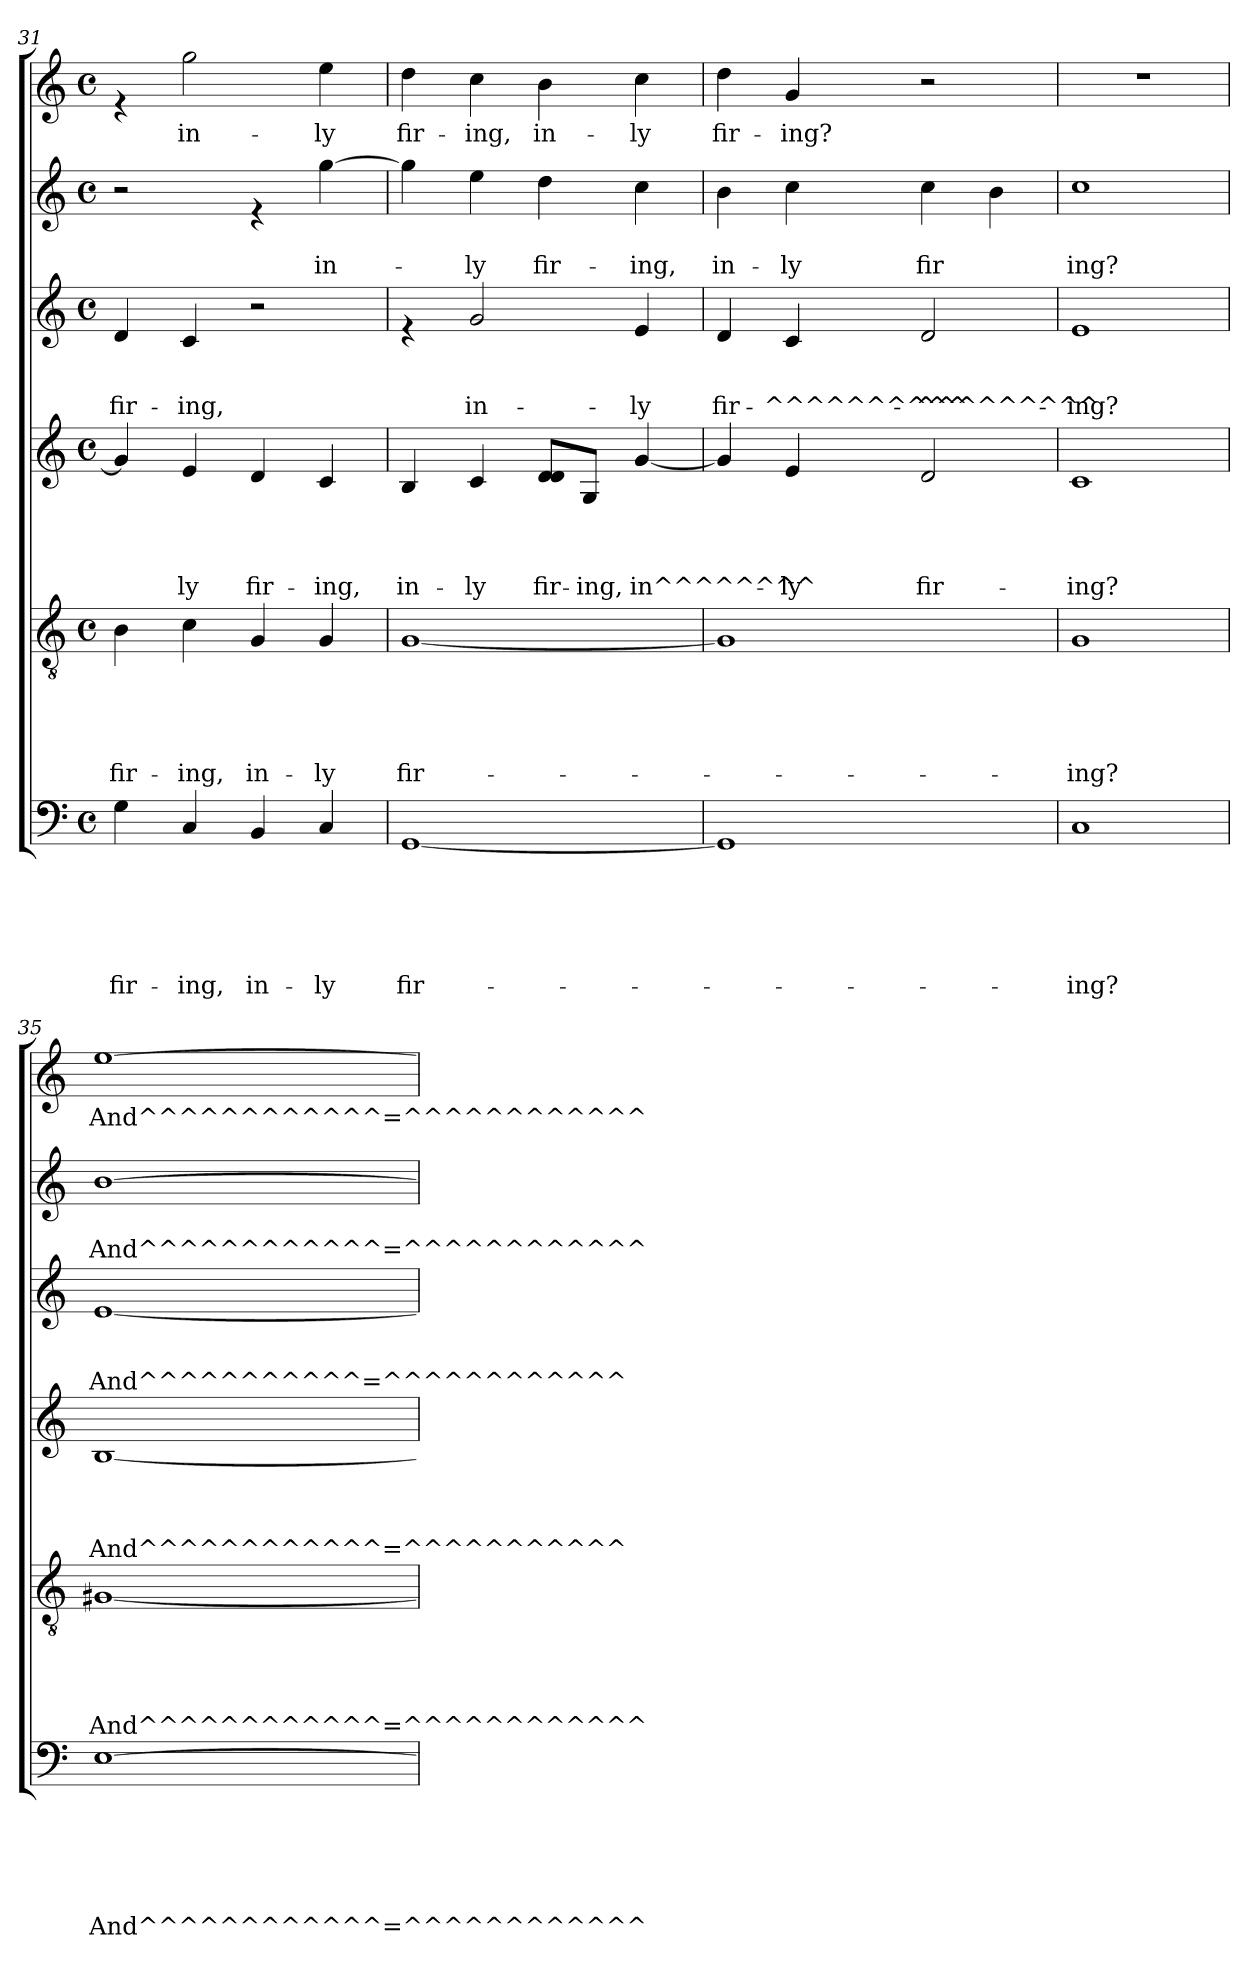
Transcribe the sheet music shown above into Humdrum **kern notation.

**kern	**text	**text	**text	**text	**text	**text	**kern	**text	**text	**text	**text	**text	**kern	**text	**text	**text	**text	**kern	**text	**text	**text	**kern	**text	**text	**kern	**text
*part6	*part6	*part6	*part6	*part6	*part6	*part6	*part5	*part5	*part5	*part5	*part5	*part5	*part4	*part4	*part4	*part4	*part4	*part3	*part3	*part3	*part3	*part2	*part2	*part2	*part1	*part1
*staff6	*staff6	*staff6	*staff6	*staff6	*staff6	*staff6	*staff5	*staff5	*staff5	*staff5	*staff5	*staff5	*staff4	*staff4	*staff4	*staff4	*staff4	*staff3	*staff3	*staff3	*staff3	*staff2	*staff2	*staff2	*staff1	*staff1
!!LO:LB:g=z
*clefF4	*	*	*	*	*	*	*clefGv2	*	*	*	*	*	*clefG2	*	*	*	*	*clefG2	*	*	*	*clefG2	*	*	*clefG2	*
*k[]	*	*	*	*	*	*	*k[]	*	*	*	*	*	*k[]	*	*	*	*	*k[]	*	*	*	*k[]	*	*	*k[]	*
*C:	*	*	*	*	*	*	*C:	*	*	*	*	*	*C:	*	*	*	*	*C:	*	*	*	*C:	*	*	*C:	*
*M4/4	*	*	*	*	*	*	*M4/4	*	*	*	*	*	*M4/4	*	*	*	*	*M4/4	*	*	*	*M4/4	*	*	*M4/4	*
*met(c)	*	*	*	*	*	*	*met(c)	*	*	*	*	*	*met(c)	*	*	*	*	*met(c)	*	*	*	*met(c)	*	*	*met(c)	*
=31	=31	=31	=31	=31	=31	=31	=31	=31	=31	=31	=31	=31	=31	=31	=31	=31	=31	=31	=31	=31	=31	=31	=31	=31	=31	=31
!	!	!	!	!	!	!LO:LY:b	!	!	!	!	!	!LO:LY:b	!	!	!	!	!	!	!	!	!LO:LY:b	!	!	!	!	!
4G\	.	.	.	.	.	fir-	4B\	.	.	.	.	fir-	4g/]	.	.	.	.	4d/	.	.	fir-	2r	.	.	4re	.
!	!	!	!	!	!	!LO:LY:b	!	!	!	!	!	!LO:LY:b	!	!	!	!	!LO:LY:b	!	!	!	!LO:LY:b	!	!	!	!	!LO:LY:b
4C/	.	.	.	.	.	-ing,	4c\	.	.	.	.	-ing,	4e/	.	.	.	-ly	4c/	.	.	-ing,	.	.	.	2gg\	in-
!	!	!	!	!	!	!LO:LY:b	!	!	!	!	!	!LO:LY:b	!	!	!	!	!LO:LY:b	!	!	!	!	!	!	!	!	!
4BB/	.	.	.	.	.	in-	4G/	.	.	.	.	in-	4d/	.	.	.	fir-	2r	.	.	.	4re	.	.	.	.
!	!	!	!	!	!	!LO:LY:b	!	!	!	!	!	!LO:LY:b	!	!	!	!	!LO:LY:b	!	!	!	!	!	!	!LO:LY:b	!	!LO:LY:b
4C/	.	.	.	.	.	-ly	4G/	.	.	.	.	-ly	4c/	.	.	.	-ing,	.	.	.	.	[>4gg\	.	in-	4ee\	-ly
=32	=32	=32	=32	=32	=32	=32	=32	=32	=32	=32	=32	=32	=32	=32	=32	=32	=32	=32	=32	=32	=32	=32	=32	=32	=32	=32
!	!	!	!	!	!	!LO:LY:b	!	!	!	!	!	!LO:LY:b	!	!	!	!	!LO:LY:b	!	!	!	!	!	!	!	!	!LO:LY:b
[<1GG	.	.	.	.	.	fir-	[<1G	.	.	.	.	fir-	4B/	.	.	.	in-	4re	.	.	.	4gg\]	.	.	4dd\	fir-
!	!	!	!	!	!	!	!	!	!	!	!	!	!	!	!	!	!LO:LY:b	!	!	!	!LO:LY:b	!	!	!LO:LY:b	!	!LO:LY:b
.	.	.	.	.	.	.	.	.	.	.	.	.	4c/	.	.	.	-ly	2g/	.	.	in-	4ee\	.	-ly	4cc\	-ing,
!	!	!	!	!	!	!	!	!	!	!	!	!	!	!	!	!	!LO:LY:b	!	!	!	!	!	!	!LO:LY:b	!	!LO:LY:b
.	.	.	.	.	.	.	.	.	.	.	.	.	8d/ 8d/L	.	.	.	fir-	.	.	.	.	4dd\	.	fir-	4b\	in-
!	!	!	!	!	!	!	!	!	!	!	!	!	!	!	!	!	!LO:LY:b	!	!	!	!	!	!	!	!	!
.	.	.	.	.	.	.	.	.	.	.	.	.	8G/J	.	.	.	-ing,	.	.	.	.	.	.	.	.	.
!	!	!	!	!	!	!	!	!	!	!	!	!	!	!	!	!	!LO:LY:b	!	!	!	!LO:LY:b	!	!	!LO:LY:b	!	!LO:LY:b
.	.	.	.	.	.	.	.	.	.	.	.	.	[<4g/	.	.	.	in^^^^^^^^-	4e/	.	.	-ly	4cc\	.	-ing,	4cc\	-ly
=33	=33	=33	=33	=33	=33	=33	=33	=33	=33	=33	=33	=33	=33	=33	=33	=33	=33	=33	=33	=33	=33	=33	=33	=33	=33	=33
!	!	!	!	!	!	!	!	!	!	!	!	!	!	!	!	!	!	!	!	!	!LO:LY:b	!	!	!LO:LY:b	!	!LO:LY:b
1GG]	.	.	.	.	.	.	1G]	.	.	.	.	.	4g/]	.	.	.	.	4d/	.	.	fir-	4b\	.	in-	4dd\	fir-
!	!	!	!	!	!	!	!	!	!	!	!	!	!	!	!	!	!LO:LY:b	!	!	!	!LO:LY:b	!	!	!LO:LY:b	!	!LO:LY:b
.	.	.	.	.	.	.	.	.	.	.	.	.	4e/	.	.	.	-ly	4c/	.	.	-^^^^^^^^^^-	4cc\	.	-ly	4g/	-ing?
!	!	!	!	!	!	!	!	!	!	!	!	!	!	!	!	!	!LO:LY:b	!	!	!	!LO:LY:b	!	!	!LO:LY:b	!	!
.	.	.	.	.	.	.	.	.	.	.	.	.	2d/	.	.	.	fir-	2d/	.	.	-^^^^^^^^^-	4cc\	.	fir	2r	.
.	.	.	.	.	.	.	.	.	.	.	.	.	.	.	.	.	.	.	.	.	.	4b\	.	.	.	.
=34	=34	=34	=34	=34	=34	=34	=34	=34	=34	=34	=34	=34	=34	=34	=34	=34	=34	=34	=34	=34	=34	=34	=34	=34	=34	=34
!	!	!	!	!	!	!LO:LY:b	!	!	!	!	!	!LO:LY:b	!	!	!	!	!LO:LY:b	!	!	!	!LO:LY:b	!	!	!LO:LY:b	!	!
1C	.	.	.	.	.	-ing?	1G	.	.	.	.	-ing?	1c	.	.	.	-ing?	1e	.	.	-ing?	1cc	.	ing?	1r	.
=35	=35	=35	=35	=35	=35	=35	=35	=35	=35	=35	=35	=35	=35	=35	=35	=35	=35	=35	=35	=35	=35	=35	=35	=35	=35	=35
!	!	!	!	!	!	!LO:LY:b	!	!	!	!	!	!LO:LY:b	!	!	!	!	!LO:LY:b	!	!	!	!LO:LY:b	!	!	!LO:LY:b	!	!LO:LY:b
[>1E	.	.	.	.	.	And^^^^^^^^^^^^=^^^^^^^^^^^^-	[<1G#X	.	.	.	.	And^^^^^^^^^^^^=^^^^^^^^^^^^-	[<1B	.	.	.	And^^^^^^^^^^^^=^^^^^^^^^^^-	[<1e	.	.	And^^^^^^^^^^^=^^^^^^^^^^^^-	[>1b	.	And^^^^^^^^^^^^=^^^^^^^^^^^^-	[>1ee	And^^^^^^^^^^^^=^^^^^^^^^^^^-
=	=	=	=	=	=	=	=	=	=	=	=	=	=	=	=	=	=	=	=	=	=	=	=	=	=	=
*-	*-	*-	*-	*-	*-	*-	*-	*-	*-	*-	*-	*-	*-	*-	*-	*-	*-	*-	*-	*-	*-	*-	*-	*-	*-	*-
